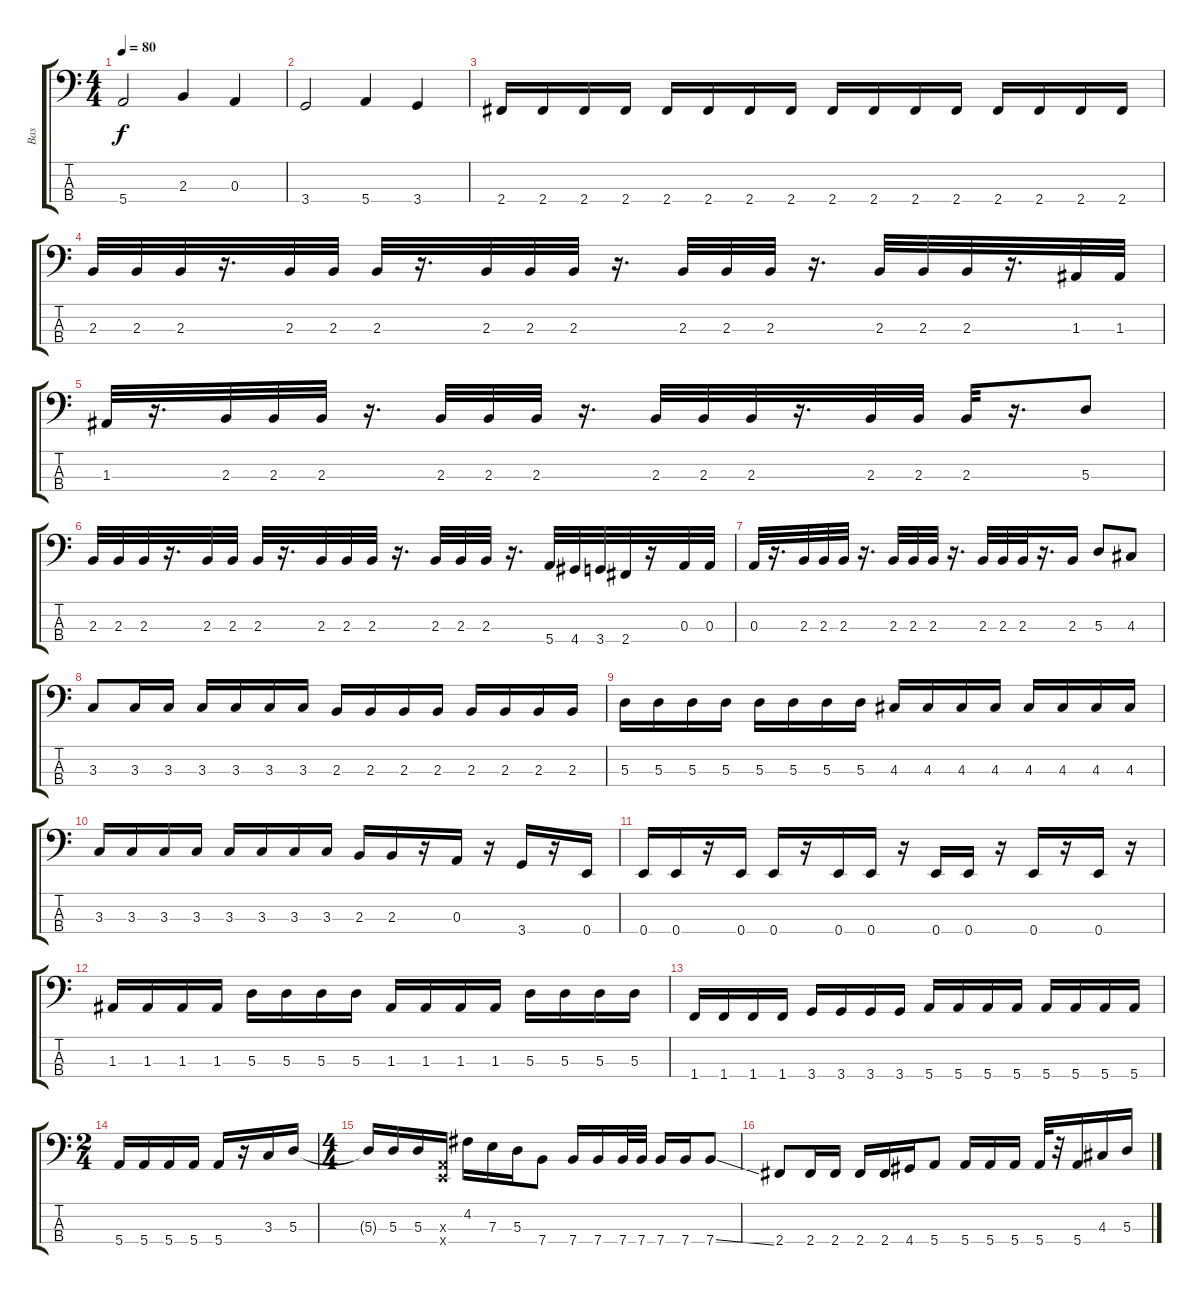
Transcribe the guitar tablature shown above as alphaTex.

\track ("Bas" "Bas") {instrument electricbassfinger}
\staff {score tabs}
\tuning (G2 D2 A1 E1) {hide}
\ts (4 4)
\tempo 80
\clef f4
\ks c
5.4.2{dy f} 2.3.4 0.3.4 |
3.4.2 5.4.4 3.4.4 |
2.4.16 2.4.16 2.4.16 2.4.16 2.4.16 2.4.16 2.4.16 2.4.16 2.4.16 2.4.16 2.4.16 2.4.16 2.4.16 2.4.16 2.4.16 2.4.16 |
2.3.32 2.3.32 2.3.32 r.16{d} 2.3.32 2.3.32 2.3.32 r.16{d} 2.3.32 2.3.32 2.3.32 r.16{d} 2.3.32 2.3.32 2.3.32 r.16{d} 2.3.32 2.3.32 2.3.32 r.16{d} 1.3.32 1.3.32 |
1.3.32 r.16{d} 2.3.32 2.3.32 2.3.32 r.16{d} 2.3.32 2.3.32 2.3.32 r.16{d} 2.3.32 2.3.32 2.3.32 r.16{d} 2.3.32 2.3.32 2.3.32 r.16{d} 5.3.8 |
2.3.32 2.3.32 2.3.32 r.16{d} 2.3.32 2.3.32 2.3.32 r.16{d} 2.3.32 2.3.32 2.3.32 r.16{d} 2.3.32 2.3.32 2.3.32 r.16{d} 5.4.32 4.4.32 3.4.32 2.4.32 r.16 0.3.32 0.3.32 |
0.3.32 r.16{d} 2.3.32 2.3.32 2.3.32 r.16{d} 2.3.32 2.3.32 2.3.32 r.16{d} 2.3.32 2.3.32 2.3.32 r.16{d} 2.3.16 5.3.8 4.3.8 |
3.3.8 3.3.16 3.3.16 3.3.16 3.3.16 3.3.16 3.3.16 2.3.16 2.3.16 2.3.16 2.3.16 2.3.16 2.3.16 2.3.16 2.3.16 |
5.3.16 5.3.16 5.3.16 5.3.16 5.3.16 5.3.16 5.3.16 5.3.16 4.3.16 4.3.16 4.3.16 4.3.16 4.3.16 4.3.16 4.3.16 4.3.16 |
3.3.16 3.3.16 3.3.16 3.3.16 3.3.16 3.3.16 3.3.16 3.3.16 2.3.16 2.3.16 r.16 0.3.16 r.16 3.4.16 r.16 0.4.16 |
0.4.16 0.4.16 r.16 0.4.16 0.4.16 r.16 0.4.16 0.4.16 r.16 0.4.16 0.4.16 r.16 0.4.16 r.16 0.4.16 r.16 |
1.3.16 1.3.16 1.3.16 1.3.16 5.3.16 5.3.16 5.3.16 5.3.16 1.3.16 1.3.16 1.3.16 1.3.16 5.3.16 5.3.16 5.3.16 5.3.16 |
1.4.16 1.4.16 1.4.16 1.4.16 3.4.16 3.4.16 3.4.16 3.4.16 5.4.16 5.4.16 5.4.16 5.4.16 5.4.16 5.4.16 5.4.16 5.4.16 |
\ts (2 4)
5.4.16 5.4.16 5.4.16 5.4.16 5.4.16 r.16 3.3.16 5.3.16 |
\ts (4 4)
5.3{t}.16 5.3.16 5.3.16 (0.3{x} 0.4{x}).16 4.2.16 7.3.16 5.3.16 7.4.8 7.4.16 7.4.16 7.4.32 7.4.32 7.4.16 7.4.16 7.4{ss}.8 |
2.4.8 2.4.16 2.4.16 2.4.16 2.4.16 4.4.16 5.4.8 5.4.16 5.4.16 5.4.16 5.4.32 r.32 5.4.16 4.3.16 5.3.16
